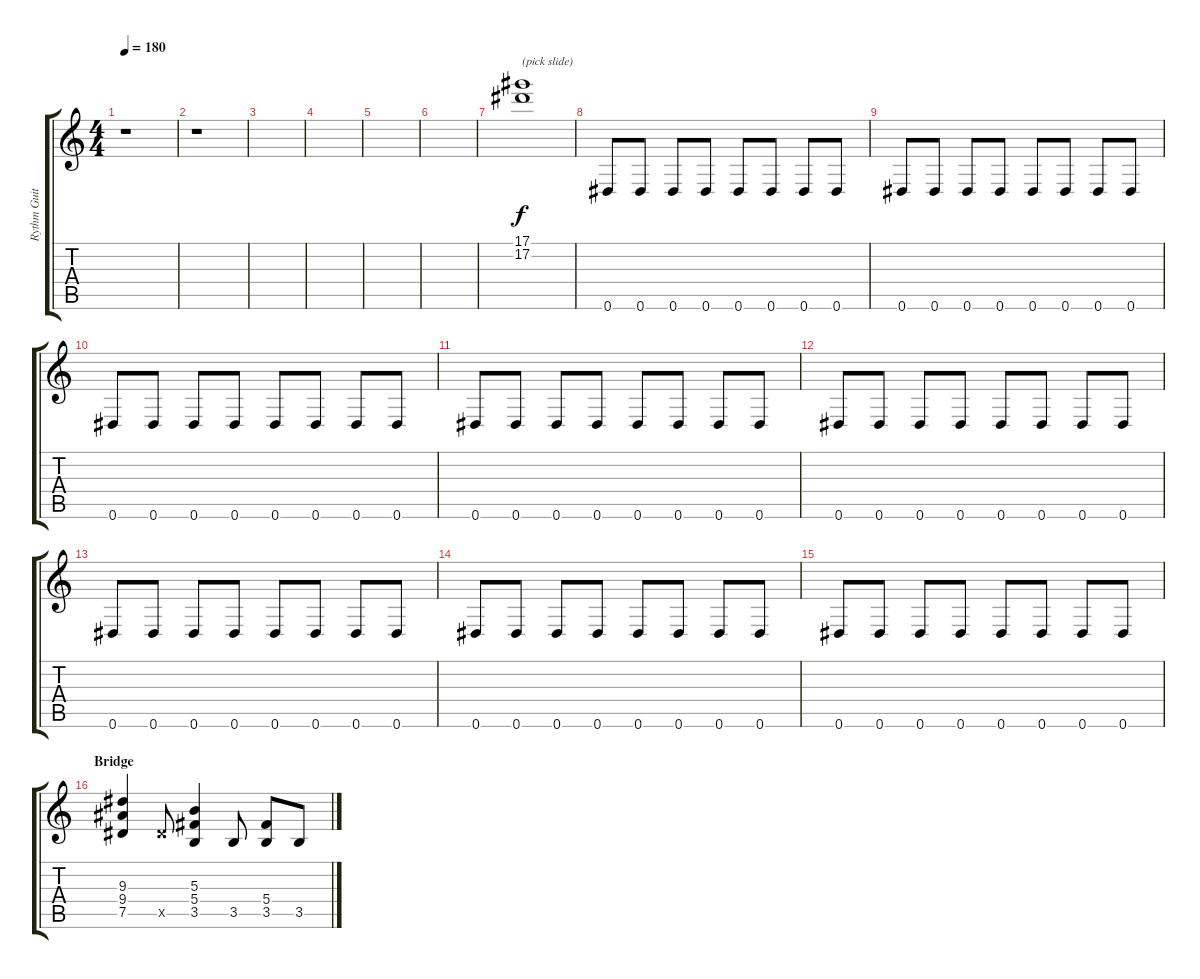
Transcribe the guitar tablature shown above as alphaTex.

\track ("Rythm Guitar (Dave Lepard)" "Rythm Guit") {instrument distortionguitar}
\staff {score tabs}
\tuning (Eb4 Bb3 Gb3 Db3 Ab2 Eb2) {hide}
\ts (4 4)
\tempo 180
\clef g2
\ks c
r.1{dy f} |
r.1 |
|
|
|
|
(17.1 17.2).1{txt "(pick slide)"} |
0.6.8 0.6.8 0.6.8 0.6.8 0.6.8 0.6.8 0.6.8 0.6.8 |
0.6.8 0.6.8 0.6.8 0.6.8 0.6.8 0.6.8 0.6.8 0.6.8 |
0.6.8 0.6.8 0.6.8 0.6.8 0.6.8 0.6.8 0.6.8 0.6.8 |
0.6.8 0.6.8 0.6.8 0.6.8 0.6.8 0.6.8 0.6.8 0.6.8 |
0.6.8 0.6.8 0.6.8 0.6.8 0.6.8 0.6.8 0.6.8 0.6.8 |
0.6.8 0.6.8 0.6.8 0.6.8 0.6.8 0.6.8 0.6.8 0.6.8 |
0.6.8 0.6.8 0.6.8 0.6.8 0.6.8 0.6.8 0.6.8 0.6.8 |
0.6.8 0.6.8 0.6.8 0.6.8 0.6.8 0.6.8 0.6.8 0.6.8 |
\section ("" "Bridge")
(9.3 9.4 7.5).4 7.5{x}.8 (5.3 5.4 3.5).4 3.5.8 (5.4 3.5).8 3.5.8
